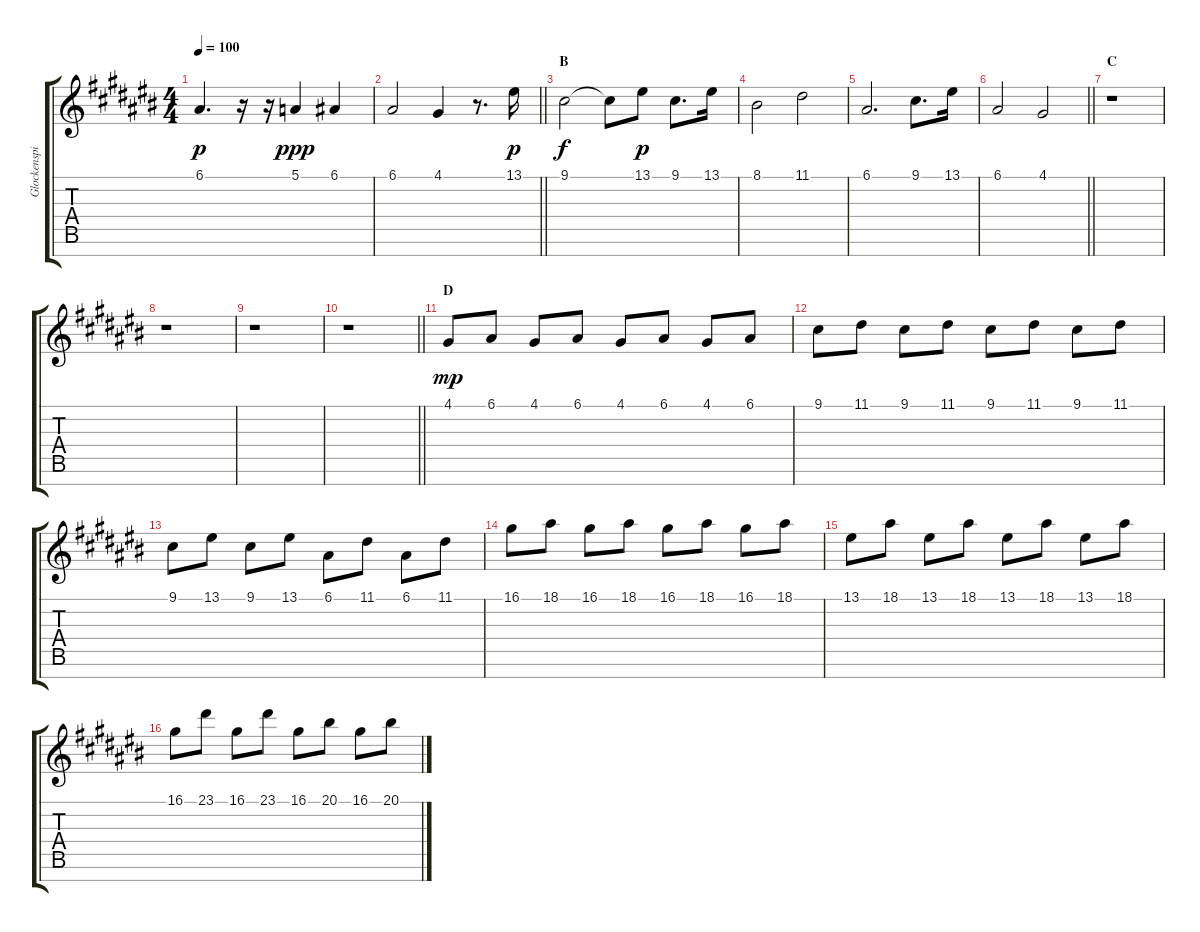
\track ("Glockenspiel" "Glockenspi") {instrument glockenspiel}
\staff {score tabs}
\tuning (E4 B3 G3 D3 A2 E2 B1) {hide}
\ts (4 4)
\tempo 100
\clef g2
\ks c#
6.1.4{d dy p} r.16 r.16 5.1.4{dy ppp} 6.1.4 |
\barLineRight lightlight
6.1.2 4.1.4 r.8{d} 13.1.16{dy p} |
\section ("" "B")
9.1.2{dy f} 9.1{t}.8 13.1.8{dy p} 9.1.8{d} 13.1.16 |
8.1.2 11.1.2 |
6.1.2{d} 9.1.8{d} 13.1.16 |
\barLineRight lightlight
6.1.2 4.1.2 |
\section ("" "C")
r.1 |
r.1 |
r.1 |
\barLineRight lightlight
r.1 |
\section ("" "D")
4.1.8{dy mp volume 14 balance 7} 6.1.8 4.1.8 6.1.8 4.1.8 6.1.8 4.1.8 6.1.8 |
9.1.8 11.1.8 9.1.8 11.1.8 9.1.8 11.1.8 9.1.8 11.1.8 |
9.1.8 13.1.8 9.1.8 13.1.8 6.1.8 11.1.8 6.1.8 11.1.8 |
16.1.8 18.1.8 16.1.8 18.1.8 16.1.8 18.1.8 16.1.8 18.1.8 |
13.1.8 18.1.8 13.1.8 18.1.8 13.1.8 18.1.8 13.1.8 18.1.8 |
16.1.8 23.1.8 16.1.8 23.1.8 16.1.8 20.1.8 16.1.8 20.1.8
